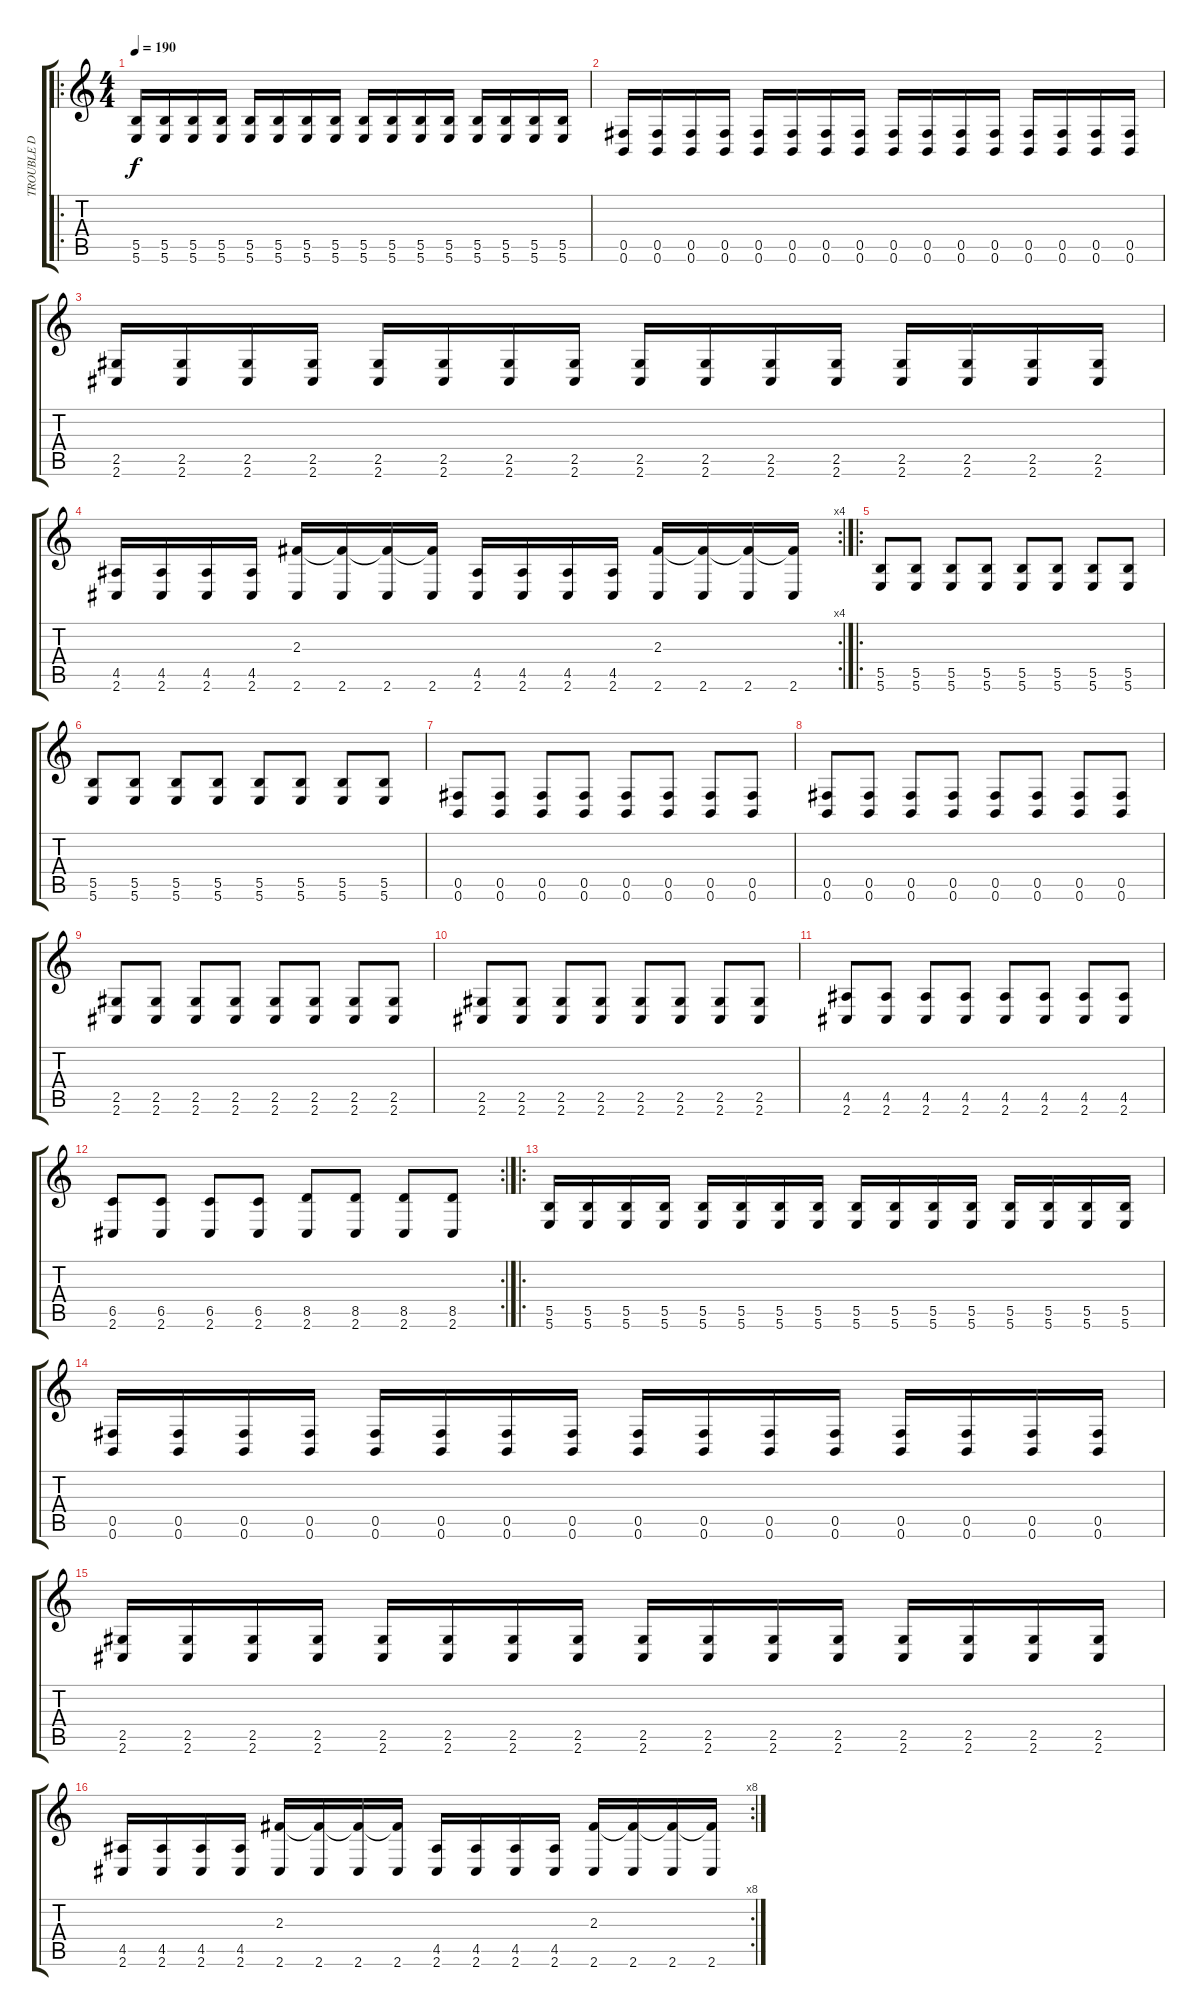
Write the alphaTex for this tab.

\track ("TROUBLE D" "TROUBLE D") {instrument electricbassfinger}
\staff {score tabs}
\tuning (Db4 Ab3 E3 B2 Gb2 B1) {hide}
\ro
\ts (4 4)
\tempo 190
\clef g2
\ks c
(5.5 5.6).16{dy f} (5.5 5.6).16 (5.5 5.6).16 (5.5 5.6).16 (5.5 5.6).16 (5.5 5.6).16 (5.5 5.6).16 (5.5 5.6).16 (5.5 5.6).16 (5.5 5.6).16 (5.5 5.6).16 (5.5 5.6).16 (5.5 5.6).16 (5.5 5.6).16 (5.5 5.6).16 (5.5 5.6).16 |
(0.5 0.6).16 (0.5 0.6).16 (0.5 0.6).16 (0.5 0.6).16 (0.5 0.6).16 (0.5 0.6).16 (0.5 0.6).16 (0.5 0.6).16 (0.5 0.6).16 (0.5 0.6).16 (0.5 0.6).16 (0.5 0.6).16 (0.5 0.6).16 (0.5 0.6).16 (0.5 0.6).16 (0.5 0.6).16 |
(2.5 2.6).16 (2.5 2.6).16 (2.5 2.6).16 (2.5 2.6).16 (2.5 2.6).16 (2.5 2.6).16 (2.5 2.6).16 (2.5 2.6).16 (2.5 2.6).16 (2.5 2.6).16 (2.5 2.6).16 (2.5 2.6).16 (2.5 2.6).16 (2.5 2.6).16 (2.5 2.6).16 (2.5 2.6).16 |
\rc 4
(4.5 2.6).16 (4.5 2.6).16 (4.5 2.6).16 (4.5 2.6).16 (2.3 2.6).16 (2.3{t} 2.6).16 (2.3{t} 2.6).16 (2.3{t} 2.6).16 (4.5 2.6).16 (4.5 2.6).16 (4.5 2.6).16 (4.5 2.6).16 (2.3 2.6).16 (2.3{t} 2.6).16 (2.3{t} 2.6).16 (2.3{t} 2.6).16 |
\ro
(5.5 5.6).8 (5.5 5.6).8 (5.5 5.6).8 (5.5 5.6).8 (5.5 5.6).8 (5.5 5.6).8 (5.5 5.6).8 (5.5 5.6).8 |
(5.5 5.6).8 (5.5 5.6).8 (5.5 5.6).8 (5.5 5.6).8 (5.5 5.6).8 (5.5 5.6).8 (5.5 5.6).8 (5.5 5.6).8 |
(0.5 0.6).8 (0.5 0.6).8 (0.5 0.6).8 (0.5 0.6).8 (0.5 0.6).8 (0.5 0.6).8 (0.5 0.6).8 (0.5 0.6).8 |
(0.5 0.6).8 (0.5 0.6).8 (0.5 0.6).8 (0.5 0.6).8 (0.5 0.6).8 (0.5 0.6).8 (0.5 0.6).8 (0.5 0.6).8 |
(2.5 2.6).8 (2.5 2.6).8 (2.5 2.6).8 (2.5 2.6).8 (2.5 2.6).8 (2.5 2.6).8 (2.5 2.6).8 (2.5 2.6).8 |
(2.5 2.6).8 (2.5 2.6).8 (2.5 2.6).8 (2.5 2.6).8 (2.5 2.6).8 (2.5 2.6).8 (2.5 2.6).8 (2.5 2.6).8 |
(4.5 2.6).8 (4.5 2.6).8 (4.5 2.6).8 (4.5 2.6).8 (4.5 2.6).8 (4.5 2.6).8 (4.5 2.6).8 (4.5 2.6).8 |
\rc 2
(6.5 2.6).8 (6.5 2.6).8 (6.5 2.6).8 (6.5 2.6).8 (8.5 2.6).8 (8.5 2.6).8 (8.5 2.6).8 (8.5 2.6).8 |
\ro
(5.5 5.6).16 (5.5 5.6).16 (5.5 5.6).16 (5.5 5.6).16 (5.5 5.6).16 (5.5 5.6).16 (5.5 5.6).16 (5.5 5.6).16 (5.5 5.6).16 (5.5 5.6).16 (5.5 5.6).16 (5.5 5.6).16 (5.5 5.6).16 (5.5 5.6).16 (5.5 5.6).16 (5.5 5.6).16 |
(0.5 0.6).16 (0.5 0.6).16 (0.5 0.6).16 (0.5 0.6).16 (0.5 0.6).16 (0.5 0.6).16 (0.5 0.6).16 (0.5 0.6).16 (0.5 0.6).16 (0.5 0.6).16 (0.5 0.6).16 (0.5 0.6).16 (0.5 0.6).16 (0.5 0.6).16 (0.5 0.6).16 (0.5 0.6).16 |
(2.5 2.6).16 (2.5 2.6).16 (2.5 2.6).16 (2.5 2.6).16 (2.5 2.6).16 (2.5 2.6).16 (2.5 2.6).16 (2.5 2.6).16 (2.5 2.6).16 (2.5 2.6).16 (2.5 2.6).16 (2.5 2.6).16 (2.5 2.6).16 (2.5 2.6).16 (2.5 2.6).16 (2.5 2.6).16 |
\rc 8
(4.5 2.6).16 (4.5 2.6).16 (4.5 2.6).16 (4.5 2.6).16 (2.3 2.6).16 (2.3{t} 2.6).16 (2.3{t} 2.6).16 (2.3{t} 2.6).16 (4.5 2.6).16 (4.5 2.6).16 (4.5 2.6).16 (4.5 2.6).16 (2.3 2.6).16 (2.3{t} 2.6).16 (2.3{t} 2.6).16 (2.3{t} 2.6).16
